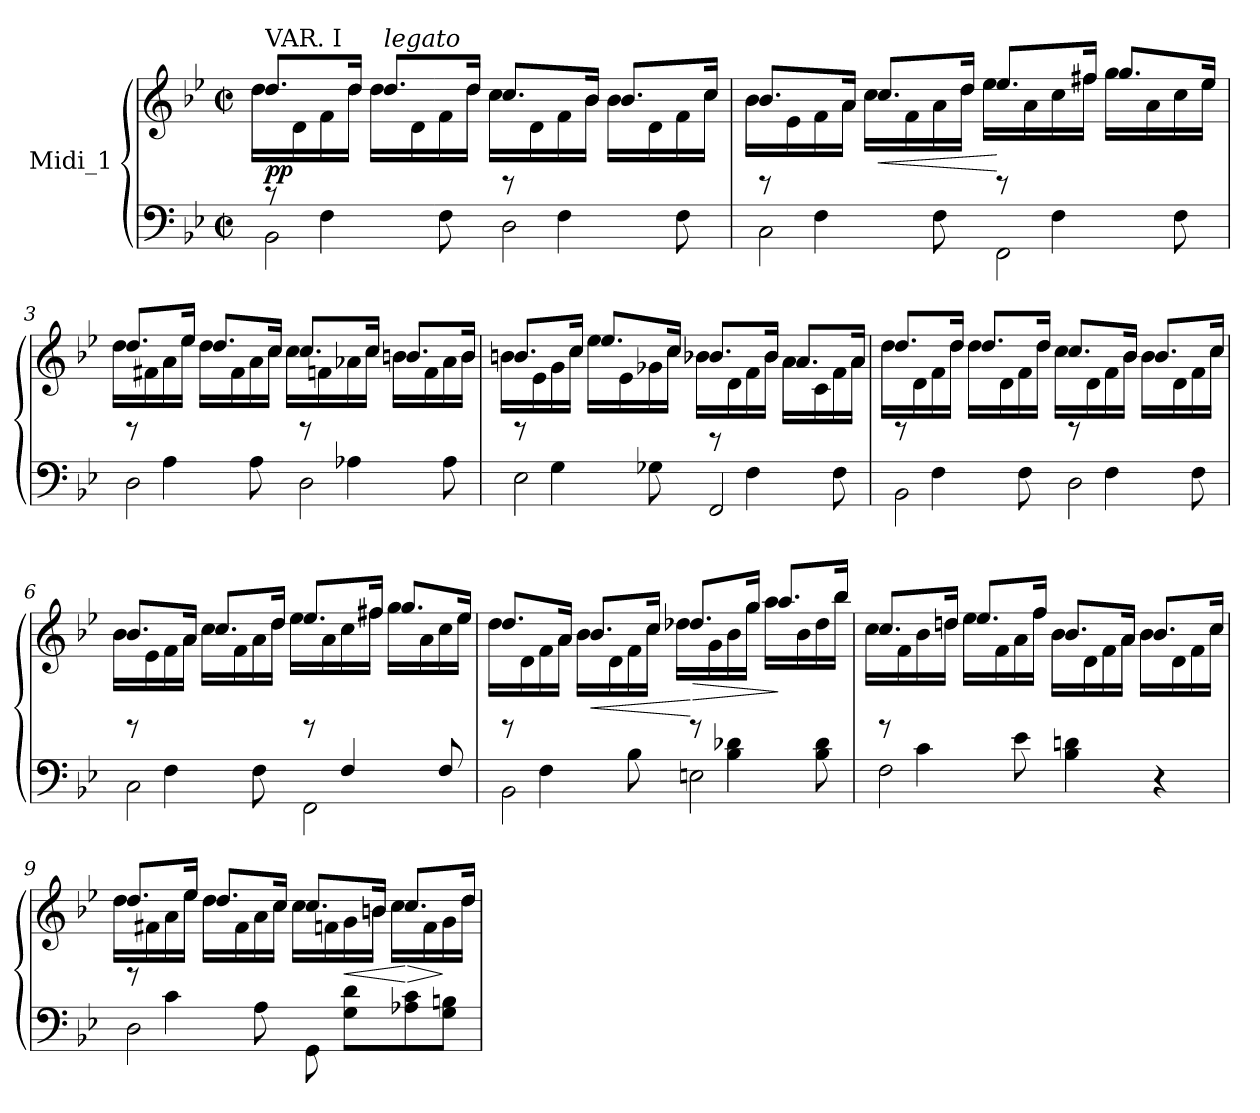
**kern	**kern	**dynam
*part1	*part1	*part1
*staff2	*staff1	*staff1/2
*I"Midi_1	*	*
*clefF4	*clefG2	*
*k[b-e-]	*k[b-e-]	*
*M2/2	*M2/2	*
*met(c|)	*met(c|)	*
=1	=1	=1
*^	*^	*
!	!	!LO:TX:a:t=VAR. I	!	!
!	!	!	!	!LO:DY:a=2
8rc	2BB-\	8.dd/L	16dd\LL	pp
.	.	.	16d\	.
4F\	.	.	16f\	.
.	.	16dd/Jk	16dd\JJ	.
!	!	!LO:TX:a:i:t=legato	!	!
.	.	8.dd/L	16dd\LL	.
.	.	.	16d\	.
8F\	.	.	16f\	.
.	.	16dd/Jk	16dd\JJ	.
8re	2D\	8.cc/L	16cc\LL	.
.	.	.	16d\	.
4F\	.	.	16f\	.
.	.	16b-/Jk	16b-\JJ	.
.	.	8.b-/L	16b-\LL	.
.	.	.	16d\	.
8F\	.	.	16f\	.
.	.	16cc/Jk	16cc\JJ	.
=2	=2	=2	=2	=2
8re	2C\	8.b-/L	16b-\LL	.
.	.	.	16e-\	.
4F\	.	.	16f\	.
.	.	16a/Jk	16a\JJ	.
!	!	!	!	!LO:HP:b
.	.	8.cc/L	16cc\LL	<
.	.	.	16f\	.
8F\	.	.	16a\	.
.	.	16dd/Jk	16dd\JJ	.
8re	2FF\	8.ee-/L	16ee-\LL	[
.	.	.	16a\	.
4F\	.	.	16cc\	.
.	.	16ff#X/Jk	16ff#X\JJ	.
.	.	8.gg/L	16gg\LL	.
.	.	.	16a\	.
8F\	.	.	16cc\	.
.	.	16ee-/Jk	16ee-\JJ	.
!!LO:LB:g=z	!!
=3	=3	=3	=3	=3
8rg	2D\	8.dd/L	16dd\LL	.
.	.	.	16f#X\	.
4A\	.	.	16a\	.
.	.	16ee-/Jk	16ee-\JJ	.
.	.	8.dd/L	16dd\LL	.
.	.	.	16f#\	.
8A\	.	.	16a\	.
.	.	16cc/Jk	16cc\JJ	.
8rg	2D\	8.cc/L	16cc\LL	.
.	.	.	16fn\	.
4A-X\	.	.	16a-X\	.
.	.	16cc/Jk	16cc\JJ	.
.	.	8.bn/L	16bn\LL	.
.	.	.	16f\	.
8A-\	.	.	16a-\	.
.	.	16b/Jk	16b\JJ	.
=4	=4	=4	=4	=4
8rg	2E-\	8.bn/L	16bn\LL	.
.	.	.	16e-\	.
4G\	.	.	16g\	.
.	.	16cc/Jk	16cc\JJ	.
.	.	8.ee-/L	16ee-\LL	.
.	.	.	16e-\	.
8G-X\	.	.	16g-X\	.
.	.	16cc/Jk	16cc\JJ	.
8re	2FF/	8.b-X/L	16b-X\LL	.
.	.	.	16d\	.
4F\	.	.	16f\	.
.	.	16b-/Jk	16b-\JJ	.
.	.	8.a/L	16a\LL	.
.	.	.	16c\	.
8F\	.	.	16f\	.
.	.	16a/Jk	16a\JJ	.
!!LO:LB:g=z	!!
=5	=5	=5	=5	=5
8rg	2BB-\	8.dd/L	16dd\LL	.
.	.	.	16d\	.
4F\	.	.	16f\	.
.	.	16dd/Jk	16dd\JJ	.
.	.	8.dd/L	16dd\LL	.
.	.	.	16d\	.
8F\	.	.	16f\	.
.	.	16dd/Jk	16dd\JJ	.
8rg	2D\	8.cc/L	16cc\LL	.
.	.	.	16d\	.
4F\	.	.	16f\	.
.	.	16b-/Jk	16b-\JJ	.
.	.	8.b-/L	16b-\LL	.
.	.	.	16d\	.
8F\	.	.	16f\	.
.	.	16cc/Jk	16cc\JJ	.
=6	=6	=6	=6	=6
8rg	2C\	8.b-/L	16b-\LL	.
.	.	.	16e-\	.
4F\	.	.	16f\	.
.	.	16a/Jk	16a\JJ	.
.	.	8.cc/L	16cc\LL	.
.	.	.	16f\	.
8F\	.	.	16a\	.
.	.	16dd/Jk	16dd\JJ	.
8rg	2FF\	8.ee-/L	16ee-\LL	.
.	.	.	16a\	.
4F/	.	.	16cc\	.
.	.	16ff#X/Jk	16ff#X\JJ	.
.	.	8.gg/L	16gg\LL	.
.	.	.	16a\	.
8F/	.	.	16cc\	.
.	.	16ee-/Jk	16ee-\JJ	.
!!LO:LB:g=z	!!
=7	=7	=7	=7	=7
8rg	2BB-\	8.dd/L	16dd\LL	.
.	.	.	16d\	.
4F\	.	.	16f\	.
.	.	16a/Jk	16a\JJ	.
!	!	!	!	!LO:HP:b
.	.	8.b-/L	16b-\LL	<
.	.	.	16d\	.
8B-\	.	.	16f\	.
.	.	16cc/Jk	16cc\JJ	.
!	!	!	!	!LO:HP:n=1:b
8rg	2En\	8.dd-X/L	16dd-X\LL	[ >
.	.	.	16g\	.
4B-\ 4d-X\	.	.	16b-\	.
.	.	16gg/Jk	16gg\JJ	.
.	.	8.aa/L	16aa\LL	]
.	.	.	16b-\	.
8B-\ 8d-\	.	.	16dd-\	.
.	.	16bb-/Jk	16bb-\JJ	.
=8	=8	=8	=8	=8
8rg	2F\	8.cc/L	16cc\LL	.
.	.	.	16f\	.
4c\	.	.	16b-\	.
.	.	16ddni/Jk	16ddni\JJ	.
.	.	8.ee-/L	16ee-\LL	.
.	.	.	16f\	.
8e-\	.	.	16a\	.
.	.	16ff/Jk	16ff\JJ	.
4B-\ 4dni\	4ryy	8.b-/L	16b-\LL	.
.	.	.	16d\	.
.	.	.	16f\	.
.	.	16a/Jk	16a\JJ	.
4r	4ryy	8.b-/L	16b-\LL	.
.	.	.	16d\	.
.	.	.	16f\	.
.	.	16cc/Jk	16cc\JJ	.
!!LO:LB:g=z	!!
=9	=9	=9	=9	=9
8rg	2D\	8.dd/L	16dd\LL	.
.	.	.	16f#X\	.
4c\	.	.	16a\	.
.	.	16ee-/Jk	16ee-\JJ	.
.	.	8.dd/L	16dd\LL	.
.	.	.	16f#\	.
8A\	.	.	16a\	.
.	.	16cc/Jk	16cc\JJ	.
8GG\	2ryy	8.cc/L	16cc\LL	.
.	.	.	16fn\	.
!	!	!	!	!LO:HP:b
8G\ 8d\L	.	.	16g\	<
.	.	16bn/Jk	16bn\JJ	.
!	!	!	!	!LO:HP:n=1:b
8A-X\ 8c\	.	8.cc/L	16cc\LL	[ >
.	.	.	16f\	.
8G\ 8Bn\J	.	.	16g\	]
.	.	16dd/Jk	16dd\JJ	.
*v	*v	*	*	*
*	*v	*v	*
=	=	=
*-	*-	*-
